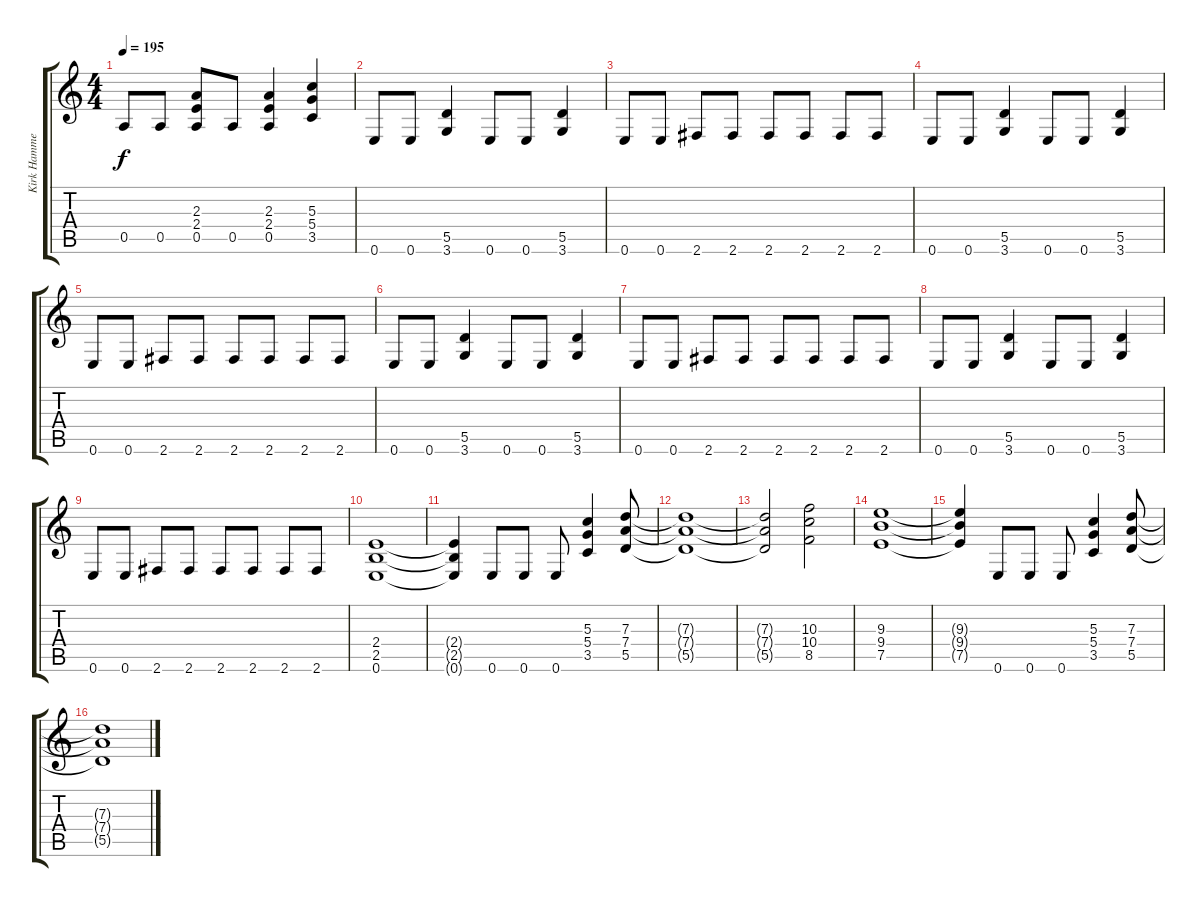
\track ("Kirk Hammet (Guitar)" "Kirk Hamme") {instrument distortionguitar}
\staff {score tabs}
\tuning (E4 B3 G3 D3 A2 E2) {hide}
\ts (4 4)
\tempo 195
\clef g2
\ks c
0.5.8{dy f} 0.5.8 (2.3 2.4 0.5).8 0.5.8 (2.3 2.4 0.5).4 (5.3 5.4 3.5).4 |
0.6.8 0.6.8 (5.5 3.6).4 0.6.8 0.6.8 (5.5 3.6).4 |
0.6.8 0.6.8 2.6.8 2.6.8 2.6.8 2.6.8 2.6.8 2.6.8 |
0.6.8 0.6.8 (5.5 3.6).4 0.6.8 0.6.8 (5.5 3.6).4 |
0.6.8 0.6.8 2.6.8 2.6.8 2.6.8 2.6.8 2.6.8 2.6.8 |
0.6.8 0.6.8 (5.5 3.6).4 0.6.8 0.6.8 (5.5 3.6).4 |
0.6.8 0.6.8 2.6.8 2.6.8 2.6.8 2.6.8 2.6.8 2.6.8 |
0.6.8 0.6.8 (5.5 3.6).4 0.6.8 0.6.8 (5.5 3.6).4 |
0.6.8 0.6.8 2.6.8 2.6.8 2.6.8 2.6.8 2.6.8 2.6.8 |
(2.4 2.5 0.6).1 |
(2.4{t} 2.5{t} 0.6{t}).4 0.6.8 0.6.8 0.6.8 (5.3 5.4 3.5).4 (7.3 7.4 5.5).8 |
(7.3{t} 7.4{t} 5.5{t}).1 |
(7.3{t} 7.4{t} 5.5{t}).2 (10.3 10.4 8.5).2 |
(9.3 9.4 7.5).1 |
(9.3{t} 9.4{t} 7.5{t}).4 0.6.8 0.6.8 0.6.8 (5.3 5.4 3.5).4 (7.3 7.4 5.5).8 |
(7.3{t} 7.4{t} 5.5{t}).1
